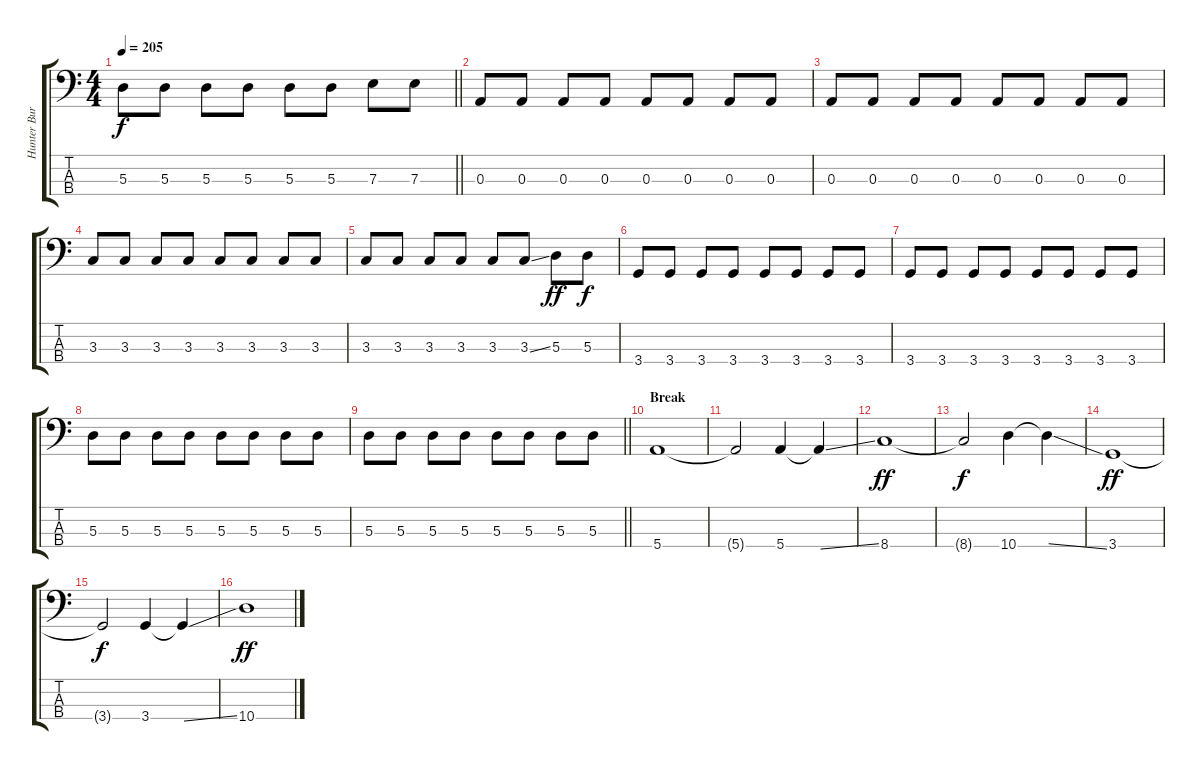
\track ("Hunter Burgan" "Hunter Bur") {instrument electricbasspick}
\staff {score tabs}
\tuning (G2 D2 A1 E1) {hide}
\ts (4 4)
\tempo 205
\clef f4
\barLineRight lightlight
\ks aminor
5.3.8{dy f} 5.3.8 5.3.8 5.3.8 5.3.8 5.3.8 7.3.8 7.3.8 |
0.3.8 0.3.8 0.3.8 0.3.8 0.3.8 0.3.8 0.3.8 0.3.8 |
0.3.8 0.3.8 0.3.8 0.3.8 0.3.8 0.3.8 0.3.8 0.3.8 |
3.3.8 3.3.8 3.3.8 3.3.8 3.3.8 3.3.8 3.3.8 3.3.8 |
3.3.8 3.3.8 3.3.8 3.3.8 3.3.8 3.3{ss}.8 5.3.8{dy ff} 5.3.8{dy f} |
3.4.8 3.4.8 3.4.8 3.4.8 3.4.8 3.4.8 3.4.8 3.4.8 |
3.4.8 3.4.8 3.4.8 3.4.8 3.4.8 3.4.8 3.4.8 3.4.8 |
5.3.8 5.3.8 5.3.8 5.3.8 5.3.8 5.3.8 5.3.8 5.3.8 |
\barLineRight lightlight
5.3.8 5.3.8 5.3.8 5.3.8 5.3.8 5.3.8 5.3.8 5.3.8 |
\section ("" "Break")
5.4.1 |
5.4{t}.2 5.4.4 5.4{ss t}.4 |
8.4.1{dy ff} |
8.4{t}.2{dy f} 10.4.4 10.4{ss t}.4 |
3.4.1{dy ff} |
3.4{t}.2{dy f} 3.4.4 3.4{ss t}.4 |
10.4.1{dy ff}
